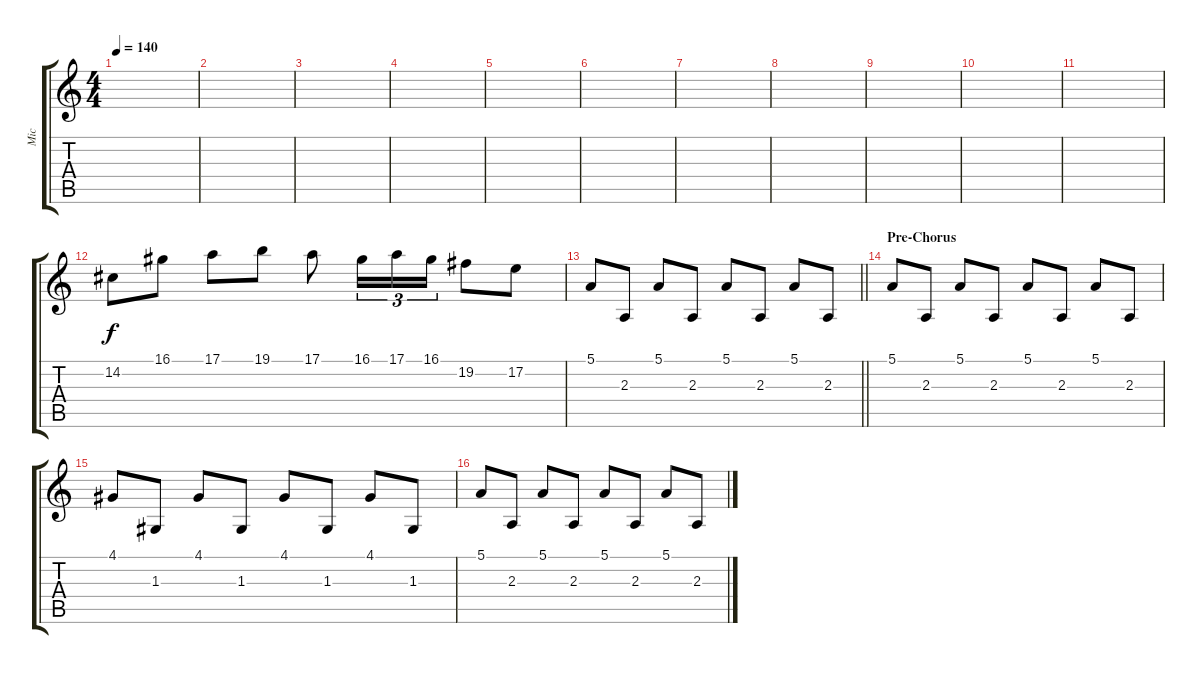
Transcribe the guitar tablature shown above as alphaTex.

\track ("Mic" "Mic") {instrument stringensemble1}
\staff {score tabs}
\tuning (E4 B3 G3 D3 A2 E2) {hide}
\ts (4 4)
\tempo 140
\clef g2
\ks c
|
|
|
|
|
|
|
|
|
|
|
14.2.8 16.1.8 17.1.8 19.1.8 17.1.8 16.1.16{tu (3 2)} 17.1.16{tu (3 2)} 16.1.16{tu (3 2)} 19.2.8 17.2.8 |
\barLineRight lightlight
5.1.8 2.3.8 5.1.8 2.3.8 5.1.8 2.3.8 5.1.8 2.3.8 |
\section ("" "Pre-Chorus")
5.1.8 2.3.8 5.1.8 2.3.8 5.1.8 2.3.8 5.1.8 2.3.8 |
4.1.8 1.3.8 4.1.8 1.3.8 4.1.8 1.3.8 4.1.8 1.3.8 |
5.1.8 2.3.8 5.1.8 2.3.8 5.1.8 2.3.8 5.1.8 2.3.8
